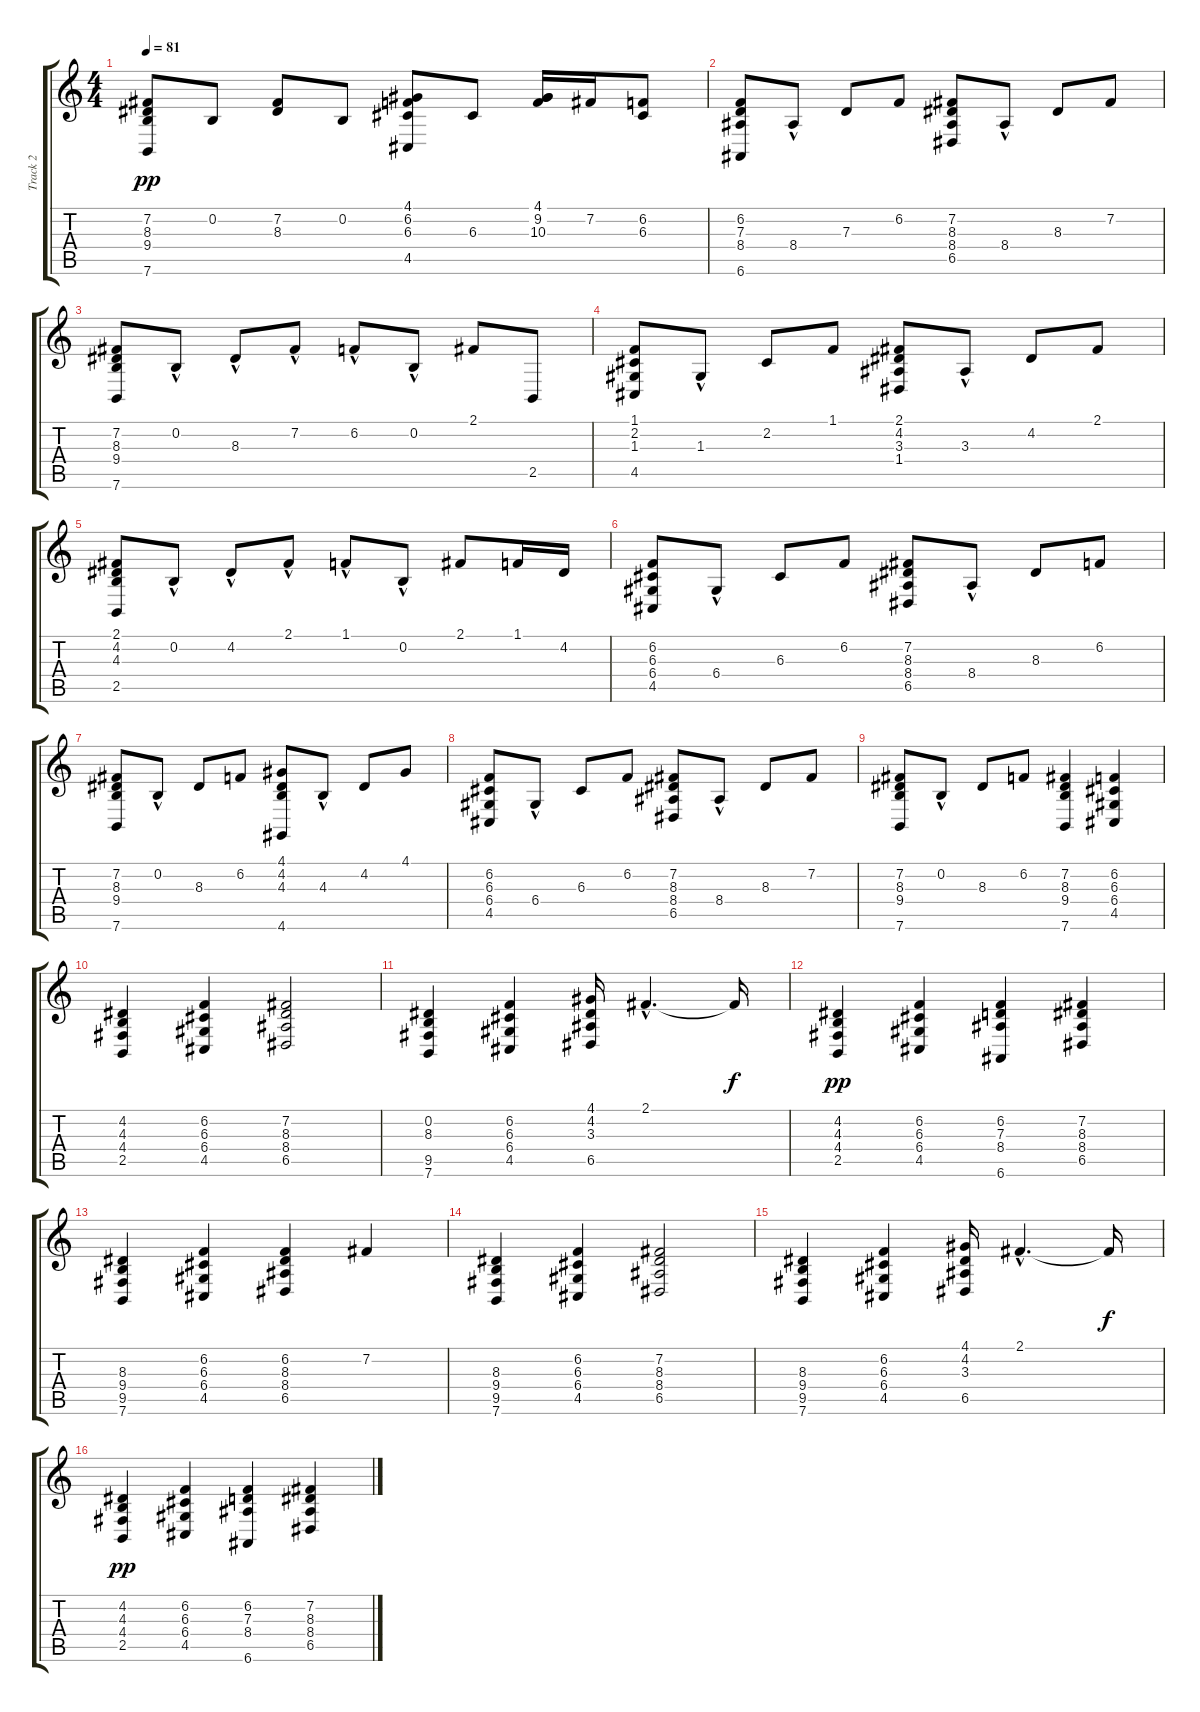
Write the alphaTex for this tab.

\track ("Track 2" "Track 2") {instrument electricpiano1}
\staff {score tabs}
\tuning (E4 B3 G3 D3 A2 E2) {hide}
\ts (4 4)
\tempo 81
\clef g2
\ks c
(7.2 8.3 9.4 7.6).8{dy pp} 0.2.8 (7.2 8.3).8 0.2.8 (4.1 6.2 6.3 4.5).8 6.3.8 (4.1 9.2 10.3).16 7.2.16 (6.2 6.3).8 |
(6.2 7.3 8.4 6.6).8{instrument electricpiano1} 8.4{hac}.8 7.3.8 6.2.8 (7.2 8.3 8.4 6.5).8 8.4{hac}.8 8.3.8 7.2.8 |
(7.2 8.3 9.4 7.6).8 0.2{hac}.8 8.3{hac}.8 7.2{hac}.8 6.2{hac}.8 0.2{hac}.8 2.1.8 2.5.8 |
(1.1 2.2 1.3 4.5).8 1.3{hac}.8 2.2.8 1.1.8 (2.1 4.2 3.3 1.4).8 3.3{hac}.8 4.2.8 2.1.8 |
(2.1 4.2 4.3 2.5).8 0.2{hac}.8 4.2{hac}.8 2.1{hac}.8 1.1{hac}.8 0.2{hac}.8 2.1.8 1.1.16 4.2.16 |
(6.2 6.3 6.4 4.5).8 6.4{hac}.8 6.3.8 6.2.8 (7.2 8.3 8.4 6.5).8 8.4{hac}.8 8.3.8 6.2.8 |
(7.2 8.3 9.4 7.6).8 0.2{hac}.8 8.3.8 6.2.8 (4.1 4.2 4.3 4.6).8 4.3{hac}.8 4.2.8 4.1.8 |
(6.2 6.3 6.4 4.5).8 6.4{hac}.8 6.3.8 6.2.8 (7.2 8.3 8.4 6.5).8 8.4{hac}.8 8.3.8 7.2.8 |
(7.2 8.3 9.4 7.6).8 0.2{hac}.8 8.3.8 6.2.8 (7.2 8.3 9.4 7.6).4 (6.2 6.3 6.4 4.5).4 |
(4.2 4.3 4.4 2.5).4{instrument electricpiano1} (6.2 6.3 6.4 4.5).4 (7.2 8.3 8.4 6.5).2 |
(0.2 8.3 9.5 7.6).4 (6.2 6.3 6.4 4.5).4 (4.1 4.2 3.3 6.5).16 2.1{hac}.4{d} 2.1{t}.16{dy f} |
(4.2 4.3 4.4 2.5).4{dy pp} (6.2 6.3 6.4 4.5).4 (6.2 7.3 8.4 6.6).4 (7.2 8.3 8.4 6.5).4 |
(8.3 9.4 9.5 7.6).4 (6.2 6.3 6.4 4.5).4 (6.2 8.3 8.4 6.5).4 7.2.4 |
(8.3 9.4 9.5 7.6).4{instrument electricpiano1} (6.2 6.3 6.4 4.5).4 (7.2 8.3 8.4 6.5).2 |
(8.3 9.4 9.5 7.6).4 (6.2 6.3 6.4 4.5).4 (4.1 4.2 3.3 6.5).16 2.1{hac}.4{d} 2.1{t}.16{dy f} |
(4.2 4.3 4.4 2.5).4{dy pp} (6.2 6.3 6.4 4.5).4 (6.2 7.3 8.4 6.6).4 (7.2 8.3 8.4 6.5).4
